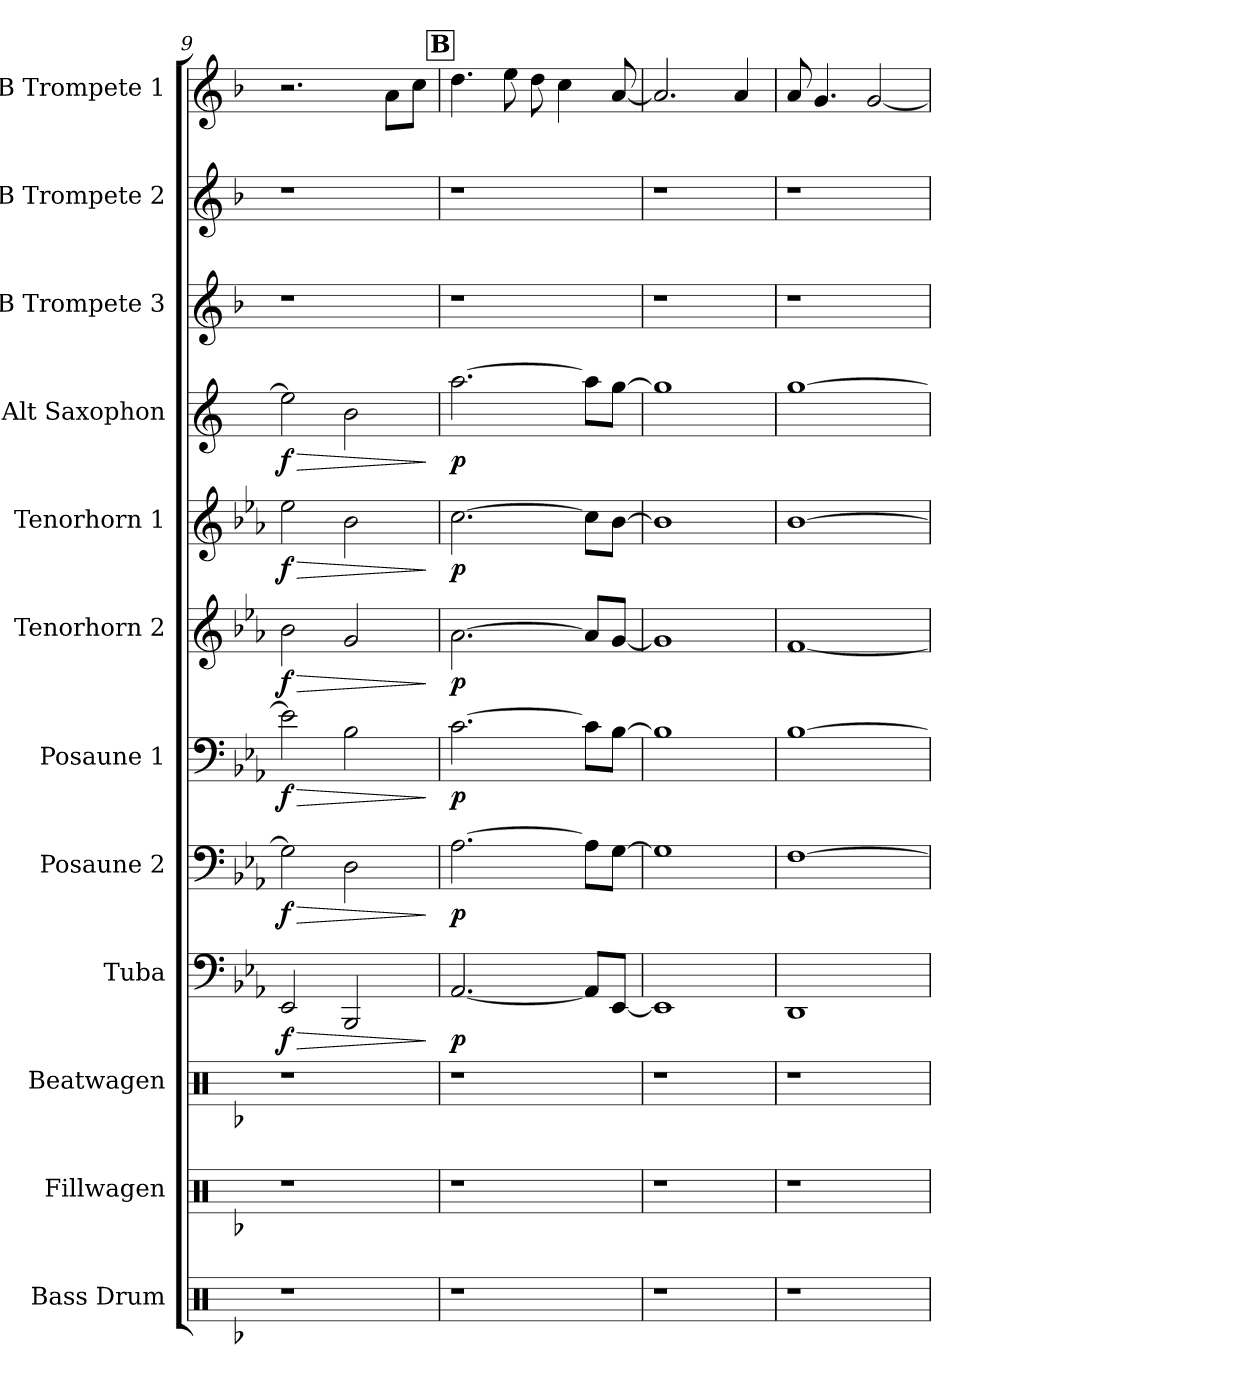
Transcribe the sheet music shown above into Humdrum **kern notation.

**kern	**kern	**kern	**kern	**dynam	**kern	**dynam	**kern	**dynam	**kern	**dynam	**kern	**dynam	**kern	**dynam	**kern	**kern	**kern
*part12	*part11	*part10	*part9	*part9	*part8	*part8	*part7	*part7	*part6	*part6	*part5	*part5	*part4	*part4	*part3	*part2	*part1
*staff12	*staff11	*staff10	*staff9	*staff9	*staff8	*staff8	*staff7	*staff7	*staff6	*staff6	*staff5	*staff5	*staff4	*staff4	*staff3	*staff2	*staff1
*I"Bass Drum	*I"Fillwagen	*I"Beatwagen	*I"Tuba	*	*I"Posaune 2	*	*I"Posaune 1	*	*I"Tenorhorn 2	*	*I"Tenorhorn 1	*	*I"Alt Saxophon	*	*I"B Trompete 3	*I"B Trompete 2	*I"B Trompete 1
*I'B. Dr.	*I'Fill	*I'Beat	*I'Tba.	*	*I'Psn. 2	*	*I'Psn. 1	*	*I'T. Horn 2	*	*I'T.Horn 1	*	*I'A. Sax.	*	*I'B Tpt. 3	*I'B Tpt. 2	*I'B Tpt. 1
*clefX	*clefX	*clefX	*clefF4	*	*clefF4	*	*clefF4	*	*clefG2	*	*clefG2	*	*clefG2	*	*clefG2	*clefG2	*clefG2
*	*	*	*	*	*	*	*	*	*ITrd8c14	*	*ITrd8c14	*	*ITrd5c9	*	*ITrd1c2	*ITrd1c2	*ITrd1c2
*k[b-]	*k[b-]	*k[b-]	*k[b-e-a-]	*	*k[b-e-a-]	*	*k[b-e-a-]	*	*k[b-e-a-]	*	*k[b-e-a-]	*	*k[b-e-a-]	*	*k[b-e-a-]	*k[b-e-a-]	*k[b-e-a-]
=9	=9	=9	=9	=9	=9	=9	=9	=9	=9	=9	=9	=9	=9	=9	=9	=9	=9
!	!	!	!	!LO:HP:b	!	!LO:HP:b	!	!LO:HP:b	!	!LO:HP:b	!	!LO:HP:b	!	!LO:HP:b	!	!	!
!	!	!	!	!LO:DY:n=1:b	!	!LO:DY:n=1:b	!	!LO:DY:n=1:b	!	!LO:DY:n=1:b	!	!LO:DY:n=1:b	!	!LO:DY:n=1:b	!	!	!
1r	1r	1r	2EE-/	> f	2G\]	> f	2e-\]	> f	2B-\	> f	2e-\	> f	2g\]	> f	1r	1r	2.r
.	.	.	2BBB-/	.	2D\	.	2B-\	.	2G/	.	2B-\	.	2d\	.	.	.	.
.	.	.	.	.	.	.	.	.	.	.	.	.	.	.	.	.	8g\L
.	.	.	.	.	.	.	.	.	.	.	.	.	.	.	.	.	8b-\J
.	.	.	.	]	.	]	.	]	.	]	.	]	.	]	.	.	.
!!LO:REH:place=s1:a:B:fs=14:t=B
=10	=10	=10	=10	=10	=10	=10	=10	=10	=10	=10	=10	=10	=10	=10	=10	=10	=10
!	!	!	!	!LO:DY:b	!	!LO:DY:b	!	!LO:DY:b	!	!LO:DY:b	!	!LO:DY:b	!	!LO:DY:b	!	!	!
1r	1r	1r	[2.AA-/	p	[2.A-\	p	[2.c\	p	[2.A-\	p	[2.c\	p	[2.cc\	p	1r	1r	4.cc\
.	.	.	.	.	.	.	.	.	.	.	.	.	.	.	.	.	8dd\
.	.	.	.	.	.	.	.	.	.	.	.	.	.	.	.	.	8cc\
.	.	.	.	.	.	.	.	.	.	.	.	.	.	.	.	.	4b-\
.	.	.	8AA-/L]	.	8A-\L]	.	8c\L]	.	8A-/L]	.	8c\L]	.	8cc\L]	.	.	.	.
.	.	.	[8EE-/J	.	[8G\J	.	[8B-\J	.	[8G/J	.	[8B-\J	.	[8b-\J	.	.	.	[8g/
=11	=11	=11	=11	=11	=11	=11	=11	=11	=11	=11	=11	=11	=11	=11	=11	=11	=11
1r	1r	1r	1EE-]	.	1G]	.	1B-]	.	1G]	.	1B-]	.	1b-]	.	1r	1r	2.g/]
.	.	.	.	.	.	.	.	.	.	.	.	.	.	.	.	.	4g/
=12	=12	=12	=12	=12	=12	=12	=12	=12	=12	=12	=12	=12	=12	=12	=12	=12	=12
1r	1r	1r	1DD	.	[1F	.	[1B-	.	[1F	.	[1B-	.	[1b-	.	1r	1r	8g/
.	.	.	.	.	.	.	.	.	.	.	.	.	.	.	.	.	4.f/
.	.	.	.	.	.	.	.	.	.	.	.	.	.	.	.	.	[2f/
=	=	=	=	=	=	=	=	=	=	=	=	=	=	=	=	=	=
*-	*-	*-	*-	*-	*-	*-	*-	*-	*-	*-	*-	*-	*-	*-	*-	*-	*-
